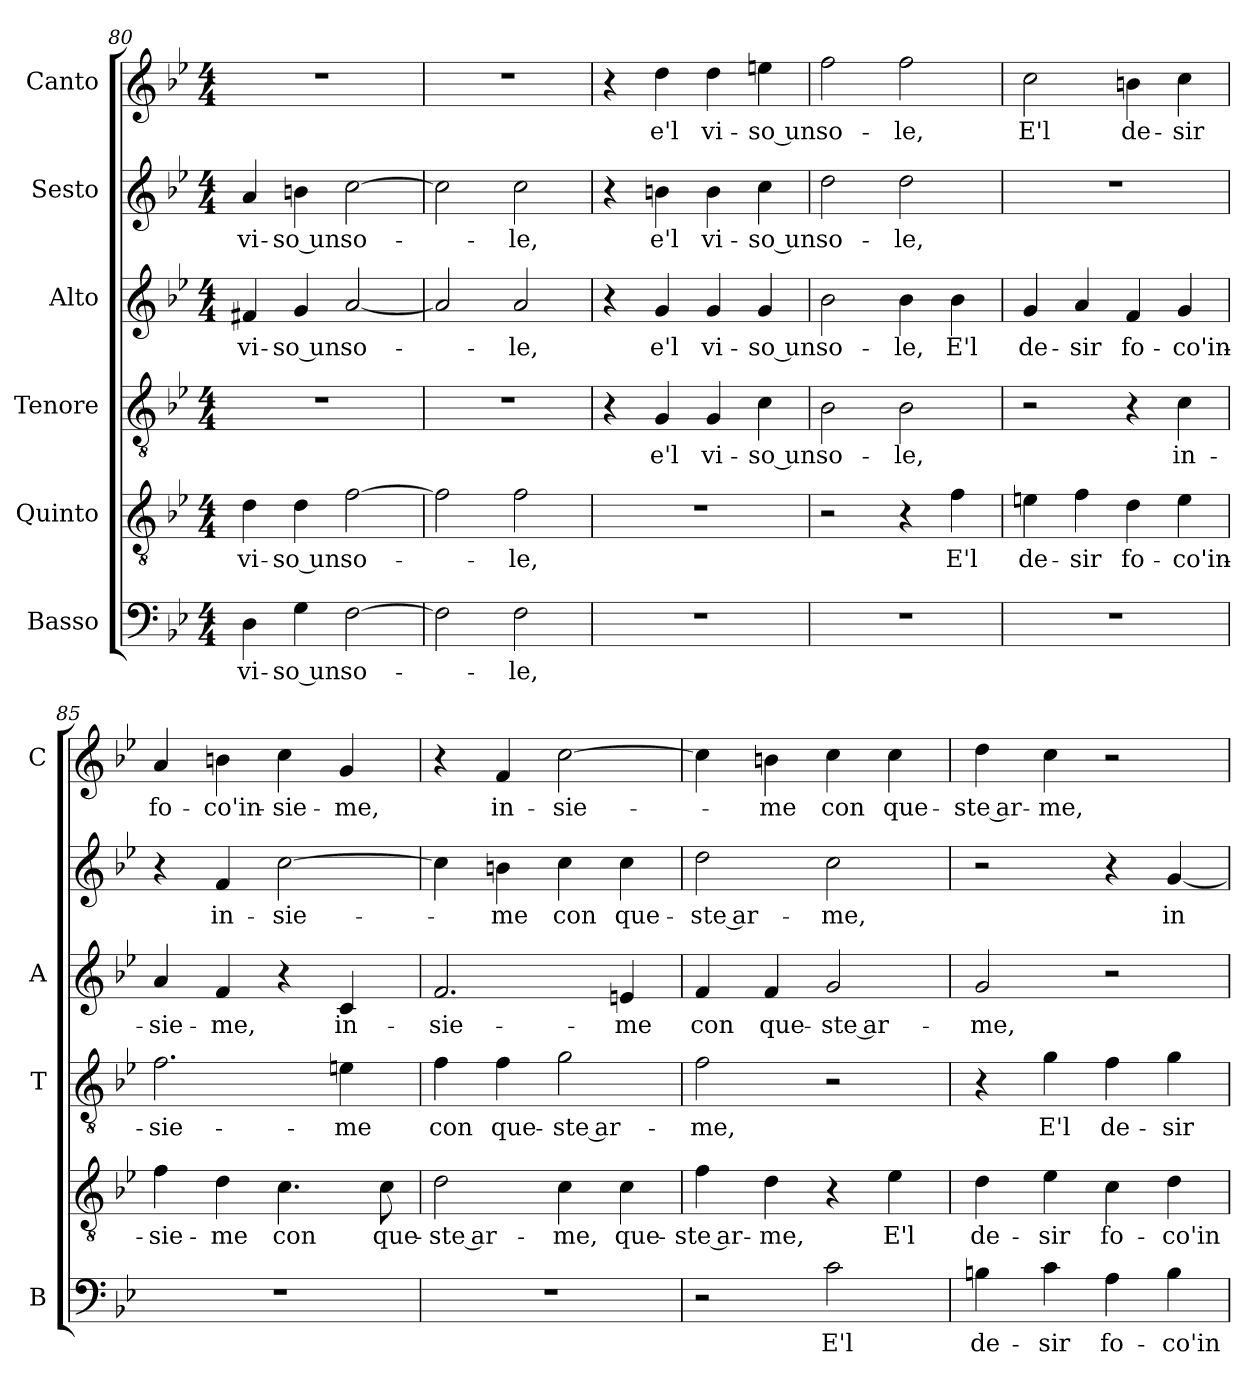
**kern	**text	**kern	**text	**kern	**text	**kern	**text	**kern	**text	**kern	**text
*part6	*part6	*part5	*part5	*part4	*part4	*part3	*part3	*part2	*part2	*part1	*part1
*staff6	*staff6	*staff5	*staff5	*staff4	*staff4	*staff3	*staff3	*staff2	*staff2	*staff1	*staff1
*I"Basso	*	*I"Quinto	*	*I"Tenore	*	*I"Alto	*	*I"Sesto	*	*I"Canto	*
*I'B	*	*	*	*I'T	*	*I'A	*	*	*	*I'C	*
*clefF4	*	*clefGv2	*	*clefGv2	*	*clefG2	*	*clefG2	*	*clefG2	*
*k[b-e-]	*	*k[b-e-]	*	*k[b-e-]	*	*k[b-e-]	*	*k[b-e-]	*	*k[b-e-]	*
*B-:	*	*B-:	*	*B-:	*	*B-:	*	*B-:	*	*B-:	*
*M4/4	*	*M4/4	*	*M4/4	*	*M4/4	*	*M4/4	*	*M4/4	*
=80	=80	=80	=80	=80	=80	=80	=80	=80	=80	=80	=80
!	!LO:LY:b	!	!LO:LY:b	!	!	!	!LO:LY:b	!	!LO:LY:b	!	!
4D\	vi-	4d\	vi-	1r	.	4f#X/	vi-	4a/	vi-	1r	.
!	!LO:LY:b	!	!LO:LY:b	!	!	!	!LO:LY:b	!	!LO:LY:b	!	!
4G\	-so un	4d\	-so un	.	.	4g/	-so un	4bn\	-so un	.	.
!	!LO:LY:b	!	!LO:LY:b	!	!	!	!LO:LY:b	!	!LO:LY:b	!	!
[2F\	so-	[2f\	so-	.	.	[2a/	so-	[2cc\	so-	.	.
=81	=81	=81	=81	=81	=81	=81	=81	=81	=81	=81	=81
2F\]	.	2f\]	.	1r	.	2a/]	.	2cc\]	.	1r	.
!	!LO:LY:b	!	!LO:LY:b	!	!	!	!LO:LY:b	!	!LO:LY:b	!	!
2F\	-le,	2f\	-le,	.	.	2a/	-le,	2cc\	-le,	.	.
=82	=82	=82	=82	=82	=82	=82	=82	=82	=82	=82	=82
1r	.	1r	.	4r	.	4r	.	4r	.	4r	.
!	!	!	!	!	!LO:LY:b	!	!LO:LY:b	!	!LO:LY:b	!	!LO:LY:b
.	.	.	.	4G/	e'l	4g/	e'l	4bn\	e'l	4dd\	e'l
!	!	!	!	!	!LO:LY:b	!	!LO:LY:b	!	!LO:LY:b	!	!LO:LY:b
.	.	.	.	4G/	vi-	4g/	vi-	4b\	vi-	4dd\	vi-
!	!	!	!	!	!LO:LY:b	!	!LO:LY:b	!	!LO:LY:b	!	!LO:LY:b
.	.	.	.	4c\	-so un	4g/	-so un	4cc\	-so un	4een\	-so un
=83	=83	=83	=83	=83	=83	=83	=83	=83	=83	=83	=83
!	!	!	!	!	!LO:LY:b	!	!LO:LY:b	!	!LO:LY:b	!	!LO:LY:b
1r	.	2r	.	2B-\	so-	2b-\	so-	2dd\	so-	2ff\	so-
!	!	!	!	!	!LO:LY:b	!	!LO:LY:b	!	!LO:LY:b	!	!LO:LY:b
.	.	4r	.	2B-\	-le,	4b-\	-le,	2dd\	-le,	2ff\	-le,
!	!	!	!LO:LY:b	!	!	!	!LO:LY:b	!	!	!	!
.	.	4f\	E'l	.	.	4b-\	E'l	.	.	.	.
=84	=84	=84	=84	=84	=84	=84	=84	=84	=84	=84	=84
!	!	!	!LO:LY:b	!	!	!	!LO:LY:b	!	!	!	!LO:LY:b
1r	.	4en\	de-	2r	.	4g/	de-	1r	.	2cc\	E'l
!	!	!	!LO:LY:b	!	!	!	!LO:LY:b	!	!	!	!
.	.	4f\	-sir	.	.	4a/	-sir	.	.	.	.
!	!	!	!LO:LY:b	!	!	!	!LO:LY:b	!	!	!	!LO:LY:b
.	.	4d\	fo-	4r	.	4f/	fo-	.	.	4bn\	de-
!	!	!	!LO:LY:b	!	!LO:LY:b	!	!LO:LY:b	!	!	!	!LO:LY:b
.	.	4e\	-co'in-	4c\	in-	4g/	-co'in-	.	.	4cc\	-sir
!!LO:PB:g=z
=85	=85	=85	=85	=85	=85	=85	=85	=85	=85	=85	=85
!	!	!	!LO:LY:b	!	!LO:LY:b	!	!LO:LY:b	!	!	!	!LO:LY:b
1r	.	4f\	-sie-	2.f\	-sie-	4a/	-sie-	4r	.	4a/	fo-
!	!	!	!LO:LY:b	!	!	!	!LO:LY:b	!	!LO:LY:b	!	!LO:LY:b
.	.	4d\	-me	.	.	4f/	-me,	4f/	in-	4bn\	-co'in-
!	!	!	!LO:LY:b	!	!	!	!	!	!LO:LY:b	!	!LO:LY:b
.	.	4.c\	con	.	.	4r	.	[2cc\	-sie-	4cc\	-sie-
!	!	!	!	!	!LO:LY:b	!	!LO:LY:b	!	!	!	!LO:LY:b
.	.	.	.	4en\	-me	4c/	in-	.	.	4g/	-me,
!	!	!	!LO:LY:b	!	!	!	!	!	!	!	!
.	.	8c\	que-	.	.	.	.	.	.	.	.
=86	=86	=86	=86	=86	=86	=86	=86	=86	=86	=86	=86
!	!	!	!LO:LY:b	!	!LO:LY:b	!	!LO:LY:b	!	!	!	!
1r	.	2d\	-ste ar-	4f\	con	2.f/	-sie-	4cc\]	.	4r	.
!	!	!	!	!	!LO:LY:b	!	!	!	!LO:LY:b	!	!LO:LY:b
.	.	.	.	4f\	que-	.	.	4bn\	-me	4f/	in-
!	!	!	!LO:LY:b	!	!LO:LY:b	!	!	!	!LO:LY:b	!	!LO:LY:b
.	.	4c\	-me,	2g\	-ste ar-	.	.	4cc\	con	[2cc\	-sie-
!	!	!	!LO:LY:b	!	!	!	!LO:LY:b	!	!LO:LY:b	!	!
.	.	4c\	que-	.	.	4en/	-me	4cc\	que-	.	.
=87	=87	=87	=87	=87	=87	=87	=87	=87	=87	=87	=87
!	!	!	!LO:LY:b	!	!LO:LY:b	!	!LO:LY:b	!	!LO:LY:b	!	!
2r	.	4f\	-ste ar-	2f\	-me,	4f/	con	2dd\	-ste ar-	4cc\]	.
!	!	!	!LO:LY:b	!	!	!	!LO:LY:b	!	!	!	!LO:LY:b
.	.	4d\	-me,	.	.	4f/	que-	.	.	4bn\	-me
!	!LO:LY:b	!	!	!	!	!	!LO:LY:b	!	!LO:LY:b	!	!LO:LY:b
2c\	E'l	4r	.	2r	.	2g/	-ste ar-	2cc\	-me,	4cc\	con
!	!	!	!LO:LY:b	!	!	!	!	!	!	!	!LO:LY:b
.	.	4e-\	E'l	.	.	.	.	.	.	4cc\	que-
=88	=88	=88	=88	=88	=88	=88	=88	=88	=88	=88	=88
!	!LO:LY:b	!	!LO:LY:b	!	!	!	!LO:LY:b	!	!	!	!LO:LY:b
4Bn\	de-	4d\	de-	4r	.	2g/	-me,	2r	.	4dd\	-ste ar-
!	!LO:LY:b	!	!LO:LY:b	!	!LO:LY:b	!	!	!	!	!	!LO:LY:b
4c\	-sir	4e-\	-sir	4g\	E'l	.	.	.	.	4cc\	-me,
!	!LO:LY:b	!	!LO:LY:b	!	!LO:LY:b	!	!	!	!	!	!
4A\	fo-	4c\	fo-	4f\	de-	2r	.	4r	.	2r	.
!	!LO:LY:b	!	!LO:LY:b	!	!LO:LY:b	!	!	!	!LO:LY:b	!	!
4B\	-co'in-	4d\	-co'in-	4g\	-sir	.	.	[4g/	in-	.	.
=	=	=	=	=	=	=	=	=	=	=	=
*-	*-	*-	*-	*-	*-	*-	*-	*-	*-	*-	*-
